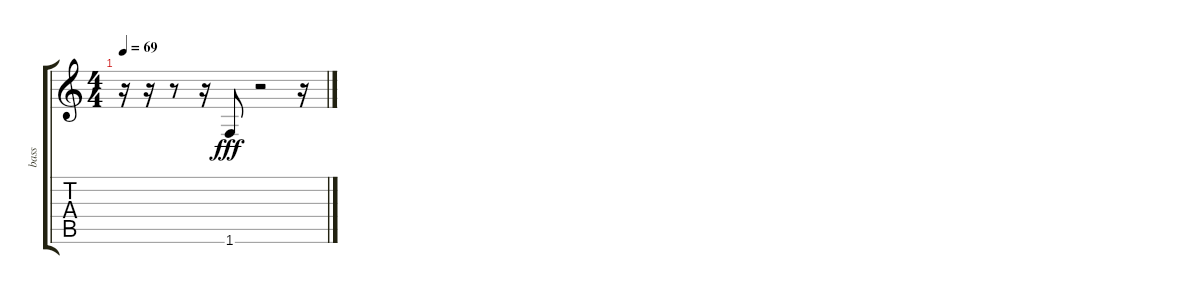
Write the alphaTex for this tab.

\track ("bass" "bass") {instrument electricbassfinger}
\staff {score tabs}
\tuning (E4 B3 G3 D3 A2 E2) {hide}
\ts (4 4)
\tempo 69
\clef g2
\ks c
r.16{dy fff} r.16 r.8 r.16 1.6.8 r.2 r.16
